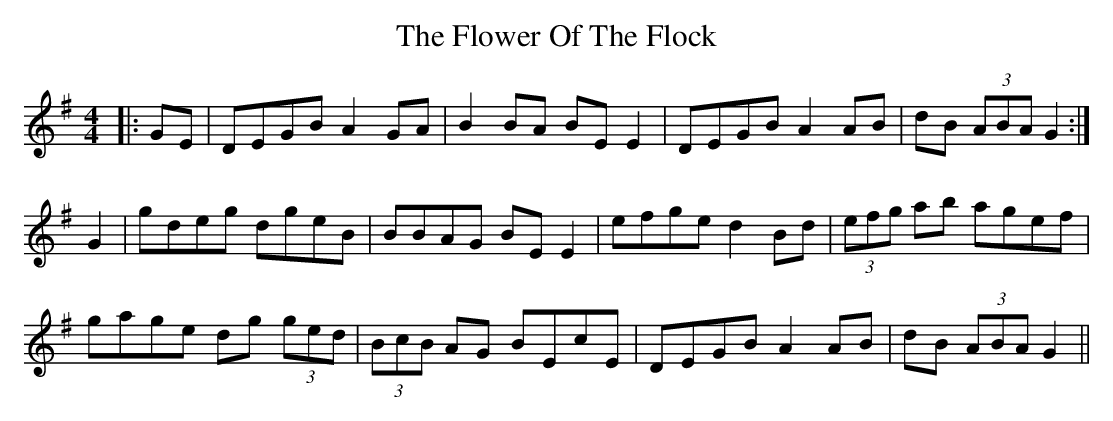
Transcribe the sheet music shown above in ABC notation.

X:1
T: The Flower Of The Flock
M: 4/4
L: 1/8
K: Gmaj
|:GE|DEGB A2GA|B2BA BEE2|DEGB A2AB|dB (3ABA G2:|
G2|gdeg dgeB|BBAG BEE2|efge d2Bd|(3efg ab agef|
gage dg (3ged|(3BcB AG BEcE|DEGB A2AB|dB (3ABA G2||
